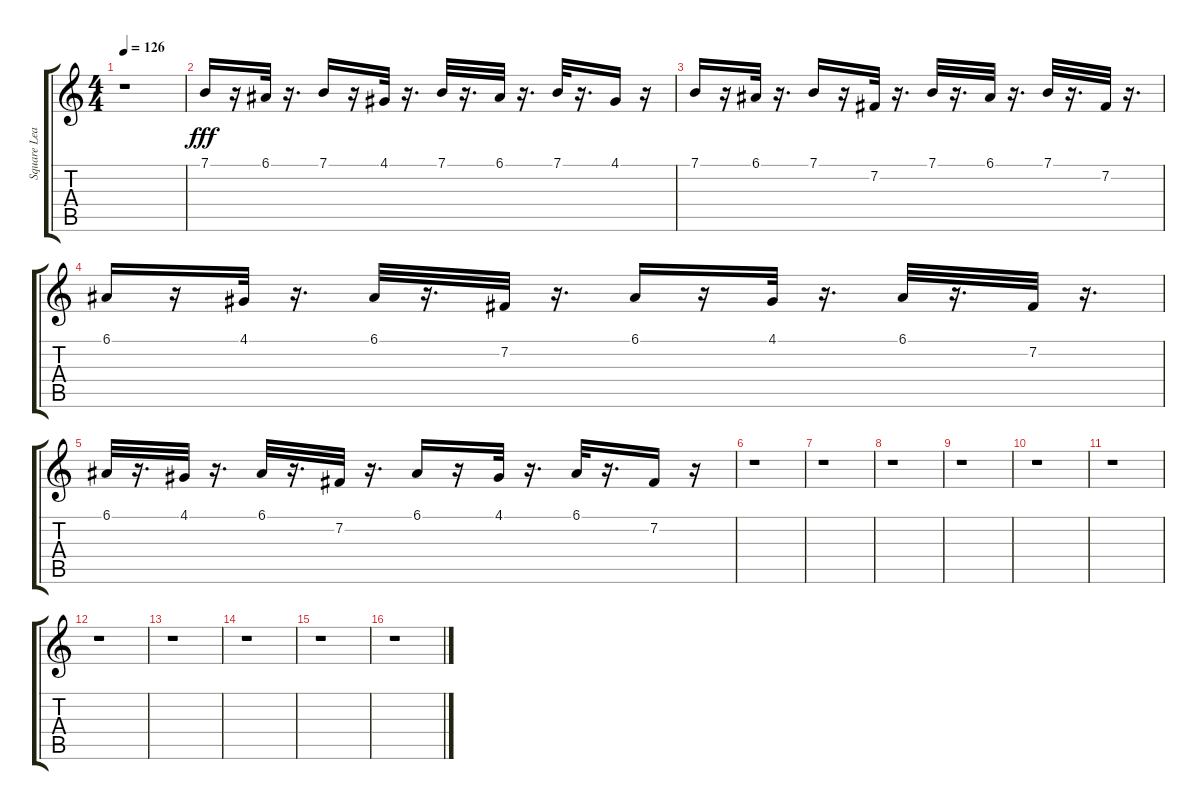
\track ("Square Lead" "Square Lea") {instrument lead1square}
\staff {score tabs}
\tuning (E4 B3 G3 D3 A2 E2) {hide}
\ts (4 4)
\tempo 126
\clef g2
\ks c
r.1{dy fff} |
7.1.16 r.16 6.1.32 r.16{d} 7.1.16 r.16 4.1.32 r.16{d} 7.1.32 r.16{d} 6.1.32 r.16{d} 7.1.32 r.16{d} 4.1.16 r.16 |
7.1.16 r.16 6.1.32 r.16{d} 7.1.16 r.16 7.2.32 r.16{d} 7.1.32 r.16{d} 6.1.32 r.16{d} 7.1.32 r.16{d} 7.2.32 r.16{d} |
6.1.16 r.16 4.1.32 r.16{d} 6.1.32 r.16{d} 7.2.32 r.16{d} 6.1.16 r.16 4.1.32 r.16{d} 6.1.32 r.16{d} 7.2.32 r.16{d} |
6.1.32 r.16{d} 4.1.32 r.16{d} 6.1.32 r.16{d} 7.2.32 r.16{d} 6.1.16 r.16 4.1.32 r.16{d} 6.1.32 r.16{d} 7.2.16 r.16 |
r.1 |
r.1 |
r.1 |
r.1 |
r.1 |
r.1 |
r.1 |
r.1 |
r.1 |
r.1 |
r.1
